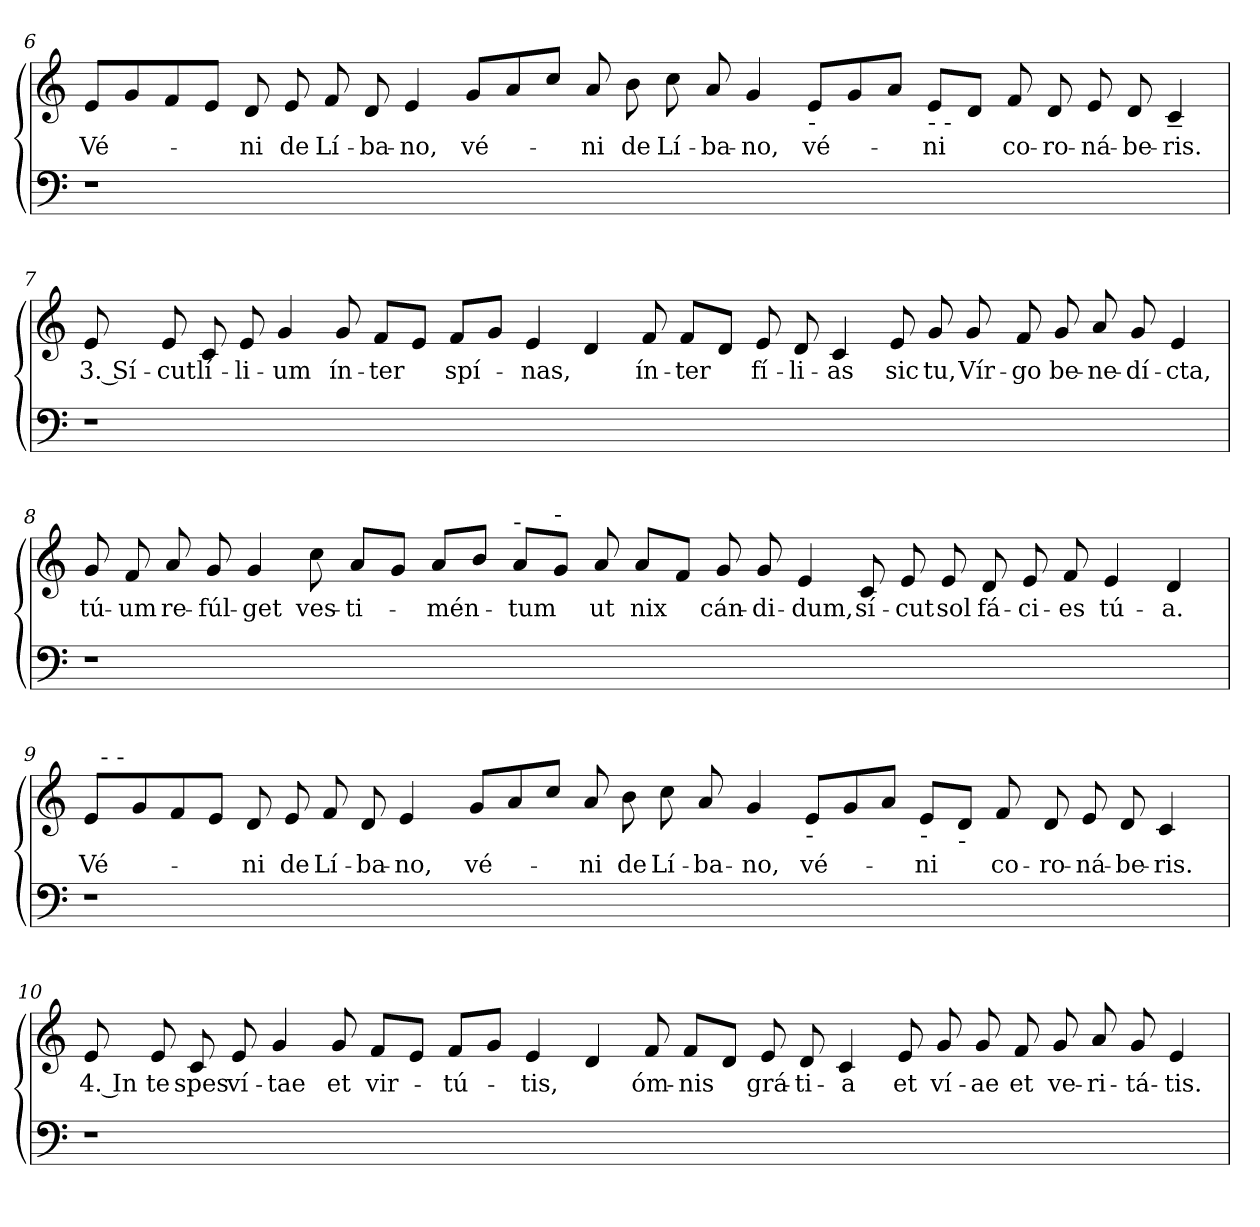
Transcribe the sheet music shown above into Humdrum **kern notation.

**kern	**kern	**text
*part2	*part1	*part1
*staff2	*staff1	*staff1
!!LO:PB:g=z
*clefF4	*clefG2	*
*k[]	*k[]	*
*C:	*C:	*
=6	=6	=6
!	!	!LO:LY:b
1r	8e/L	Vé-
.	8g/	.
.	8f/	.
.	8e/J	.
!	!	!LO:LY:b
.	8d/	-ni
!	!	!LO:LY:b
.	8e/	de
!	!	!LO:LY:b
.	8f/	Lí-
!	!	!LO:LY:b
.	8d/	-ba-
!	!	!LO:LY:b
0ryy	4e/	-no,
!	!	!LO:LY:b
.	8g/L	vé-
.	8a/	.
.	8cc/J	.
!	!	!LO:LY:b
.	8a/	-ni
!	!	!LO:LY:b
.	8b\	de
!	!	!LO:LY:b
.	8cc\	Lí-
!	!	!LO:LY:b
.	8a/	-ba-
!	!	!LO:LY:b:rj
.	4g/	-no,
!	!LO:TX:b:t=-	!
!	!	!LO:LY:b
.	8e/L	vé-
.	8g/	.
.	8a/J	.
!	!LO:TX:b:t=- -	!
!	!	!LO:LY:b
.	8e/L	-ni
.	8d/J	.
!	!	!LO:LY:b
2.ryy	8f/	co-
!	!	!LO:LY:b
.	8d/	-ro-
!	!	!LO:LY:b
.	8e/	-ná-
!	!	!LO:LY:b
.	8d/	-be-
!	!	!LO:LY:b:rj
.	4c~</	-ris.
!!LO:LB:g=z
=7!	=7!	=7!
!	!	!LO:LY:b:rj
1r	8e/	3. Sí-
!	!	!LO:LY:b
.	8e/	-cut
!	!	!LO:LY:b
.	8c/	lí-
!	!	!LO:LY:b
.	8e/	-li-
!	!	!LO:LY:b
.	4g/	-um
!	!	!LO:LY:b
.	8g/	ín-
!	!	!LO:LY:b
.	8f/L	-ter
0ryy	8e/J	.
!	!	!LO:LY:b
.	8f/L	spí-
.	8g/J	.
!	!	!LO:LY:b
.	4e/	-nas,
.	4d/	.
!	!	!LO:LY:b
.	8f/	ín-
!	!	!LO:LY:b
.	8f/L	-ter
.	8d/J	.
!	!	!LO:LY:b
.	8e/	fí-
!	!	!LO:LY:b
.	8d/	-li-
!	!	!LO:LY:b
.	4c/	-as
!	!	!LO:LY:b
.	8e/	sic
!	!	!LO:LY:b
.	8g/	tu,
!	!	!LO:LY:b
2..ryy	8g/	Vír-
!	!	!LO:LY:b:rj
.	8f/	-go
!	!	!LO:LY:b
.	8g/	be-
!	!	!LO:LY:b:rj
.	8a/	-ne-
!	!	!LO:LY:b
.	8g/	-dí-
!	!	!LO:LY:b:rj
.	4e/	-cta,
!!LO:LB:g=z
=8	=8	=8
!	!	!LO:LY:b
1r	8g/	tú-
!	!	!LO:LY:b:rj
.	8f/	-um
!	!	!LO:LY:b
.	8a/	re-
!	!	!LO:LY:b
.	8g/	-fúl-
!	!	!LO:LY:b:rj
.	4g/	-get
!	!	!LO:LY:b
.	8cc\	ves-
!	!	!LO:LY:b
.	8a/L	-ti-
0ryy	8g/J	.
!	!	!LO:LY:b
.	8a/L	-mén-
.	8b/J	.
!	!LO:TX:a:t=-	!
!	!	!LO:LY:b
.	8a/L	-tum
!	!LO:TX:a:t=-	!
.	8g/J	.
!	!	!LO:LY:b
.	8a/	ut
!	!	!LO:LY:b
.	8a/L	nix
.	8f/J	.
!	!	!LO:LY:b
.	8g/	cán-
!	!	!LO:LY:b
.	8g/	-di-
!	!	!LO:LY:b:rj
.	4e/	-dum,
!	!	!LO:LY:b
.	8c/	sí-
!	!	!LO:LY:b
.	8e/	-cut
!	!	!LO:LY:b
.	8e/	sol
!	!	!LO:LY:b
.	8d/	fá-
!	!	!LO:LY:b
2.ryy	8e/	-ci-
!	!	!LO:LY:b
.	8f/	-es
!	!	!LO:LY:b
.	4e/	tú-
!	!	!LO:LY:b
.	4d/	-a.
!!LO:LB:g=z
=9	=9	=9
!	!	!LO:LY:b
*	*^	*
1r	8e/L	32ryy	Vé-
!	!	!LO:TX:a:t=- -	!
.	.	1ryy	.
.	8g/	.	.
.	8f/	.	.
.	8e/J	.	.
!	!	!	!LO:LY:b
.	8d/	.	-ni
!	!	!	!LO:LY:b
.	8e/	.	de
!	!	!	!LO:LY:b
.	8f/	.	Lí-
!	!	!	!LO:LY:b
.	8d/	.	-ba-
!	!	!	!LO:LY:b
0ryy	4e/	.	-no,
.	.	1ryy	.
!	!	!	!LO:LY:b
.	8g/L	.	vé-
.	8a/	.	.
.	8cc/J	.	.
!	!	!	!LO:LY:b
.	8a/	.	-ni
!	!	!	!LO:LY:b
.	8b\	.	de
!	!	!	!LO:LY:b
.	8cc\	.	Lí-
!	!	!	!LO:LY:b
.	8a/	.	-ba-
.	.	1ryy	.
!	!	!	!LO:LY:b:rj
.	4g/	.	-no,
!	!LO:TX:b:t=-	!	!
!	!	!	!LO:LY:b
.	8e/L	.	vé-
.	8g/	.	.
.	8a/J	.	.
!	!LO:TX:b:t=-	!	!
!	!	!	!LO:LY:b
.	8e/L	.	-ni
!	!LO:TX:b:t=-	!	!
.	8d/J	.	.
!	!	!	!LO:LY:b
2.ryy	8f/	.	co-
.	.	2ryy	.
!	!	!	!LO:LY:b
.	8d/	.	-ro-
!	!	!	!LO:LY:b
.	8e/	.	-ná-
!	!	!	!LO:LY:b
.	8d/	.	-be-
!	!	!	!LO:LY:b:rj
.	4c/	.	-ris.
.	.	8..ryy	.
!!LO:LB:g=z
=10!	=10!	=10!	=10!
!	!	!	!LO:LY:b:rj
*	*v	*v	*
1r	8e/	4. In
!	!	!LO:LY:b
.	8e/	te
!	!	!LO:LY:b
.	8c/	spes
!	!	!LO:LY:b
.	8e/	ví-
!	!	!LO:LY:b
.	4g/	-tae
!	!	!LO:LY:b
.	8g/	et
!	!	!LO:LY:b
.	8f/L	vir-
0ryy	8e/J	.
!	!	!LO:LY:b
.	8f/L	-tú-
.	8g/J	.
!	!	!LO:LY:b
.	4e/	-tis,
.	4d/	.
!	!	!LO:LY:b
.	8f/	óm-
!	!	!LO:LY:b:rj
.	8f/L	-nis
.	8d/J	.
!	!	!LO:LY:b
.	8e/	grá-
!	!	!LO:LY:b:rj
.	8d/	-ti-
!	!	!LO:LY:b
.	4c/	-a
!	!	!LO:LY:b
.	8e/	et
!	!	!LO:LY:b
.	8g/	ví-
!	!	!LO:LY:b
2..ryy	8g/	-ae
!	!	!LO:LY:b
.	8f/	et
!	!	!LO:LY:b
.	8g/	ve-
!	!	!LO:LY:b
.	8a/	-ri-
!	!	!LO:LY:b
.	8g/	-tá-
!	!	!LO:LY:b
.	4e/	-tis.
=	=	=
*-	*-	*-
